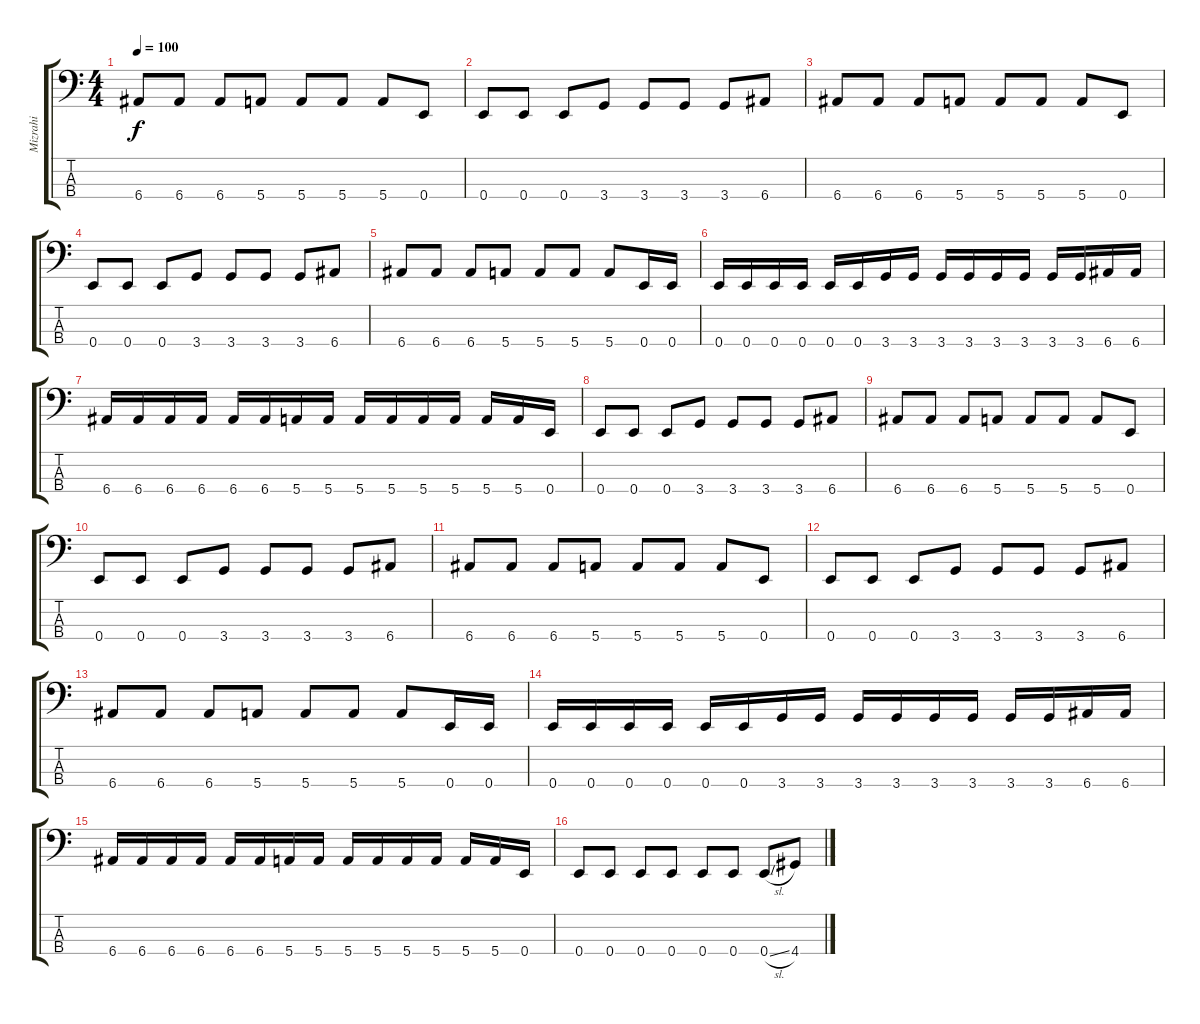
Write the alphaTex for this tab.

\track ("Mizrahi" "Mizrahi") {instrument synthbass2}
\staff {score tabs}
\tuning (G2 D2 A1 E1) {hide}
\ts (4 4)
\tempo 100
\clef f4
\ks c
6.4.8{dy f} 6.4.8 6.4.8 5.4.8 5.4.8 5.4.8 5.4.8 0.4.8 |
0.4.8 0.4.8 0.4.8 3.4.8 3.4.8 3.4.8 3.4.8 6.4.8 |
6.4.8 6.4.8 6.4.8 5.4.8 5.4.8 5.4.8 5.4.8 0.4.8 |
0.4.8 0.4.8 0.4.8 3.4.8 3.4.8 3.4.8 3.4.8 6.4.8 |
6.4.8 6.4.8 6.4.8 5.4.8 5.4.8 5.4.8 5.4.8 0.4.16 0.4.16 |
0.4.16 0.4.16 0.4.16 0.4.16 0.4.16 0.4.16 3.4.16 3.4.16 3.4.16 3.4.16 3.4.16 3.4.16 3.4.16 3.4.16 6.4.16 6.4.16 |
6.4.16 6.4.16 6.4.16 6.4.16 6.4.16 6.4.16 5.4.16 5.4.16 5.4.16 5.4.16 5.4.16 5.4.16 5.4.16 5.4.16 0.4.16 |
0.4.8 0.4.8 0.4.8 3.4.8 3.4.8 3.4.8 3.4.8 6.4.8 |
6.4.8 6.4.8 6.4.8 5.4.8 5.4.8 5.4.8 5.4.8 0.4.8 |
0.4.8 0.4.8 0.4.8 3.4.8 3.4.8 3.4.8 3.4.8 6.4.8 |
6.4.8 6.4.8 6.4.8 5.4.8 5.4.8 5.4.8 5.4.8 0.4.8 |
0.4.8 0.4.8 0.4.8 3.4.8 3.4.8 3.4.8 3.4.8 6.4.8 |
6.4.8 6.4.8 6.4.8 5.4.8 5.4.8 5.4.8 5.4.8 0.4.16 0.4.16 |
0.4.16 0.4.16 0.4.16 0.4.16 0.4.16 0.4.16 3.4.16 3.4.16 3.4.16 3.4.16 3.4.16 3.4.16 3.4.16 3.4.16 6.4.16 6.4.16 |
6.4.16 6.4.16 6.4.16 6.4.16 6.4.16 6.4.16 5.4.16 5.4.16 5.4.16 5.4.16 5.4.16 5.4.16 5.4.16 5.4.16 0.4.16 |
0.4.8 0.4.8 0.4.8 0.4.8 0.4.8 0.4.8 0.4{sl}.8 4.4.8
